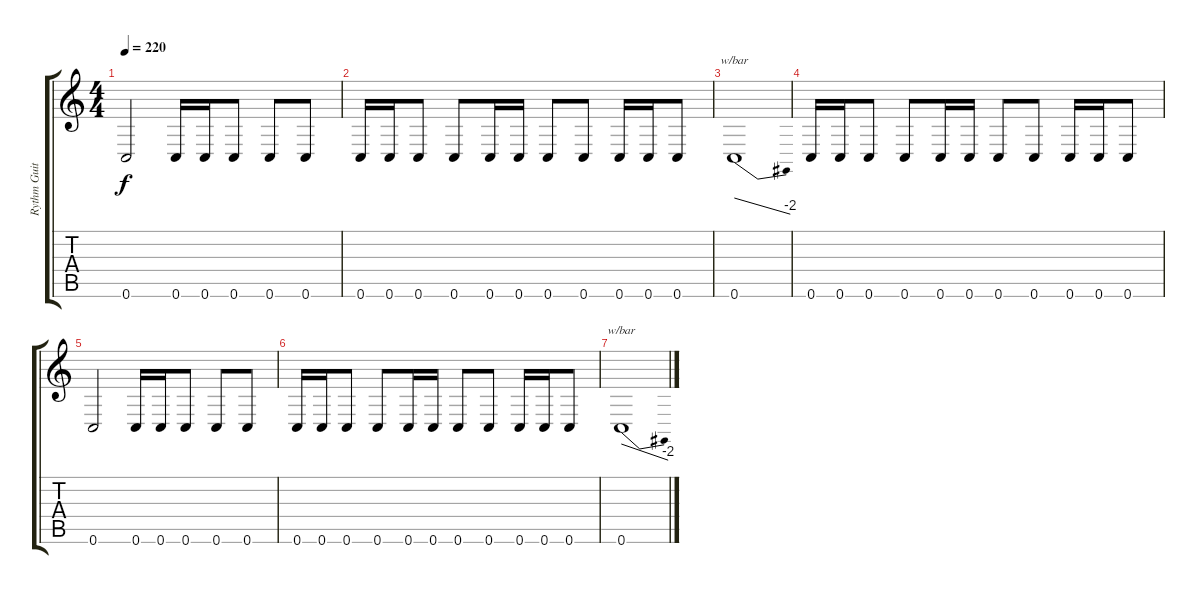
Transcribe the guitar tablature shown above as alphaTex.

\track ("Rythm Guitar #1" "Rythm Guit") {instrument distortionguitar}
\staff {score tabs}
\tuning (D4 A3 F3 C3 G2 C2) {hide}
\ts (4 4)
\tempo 220
\clef g2
\ks c
0.6.2{dy f} 0.6.16 0.6.16 0.6.8 0.6.8 0.6.8 |
0.6.16 0.6.16 0.6.8 0.6.8 0.6.16 0.6.16 0.6.8 0.6.8 0.6.16 0.6.16 0.6.8 |
0.6.1{tbe (dive default 0 0 60 -8)} |
0.6.16 0.6.16 0.6.8 0.6.8 0.6.16 0.6.16 0.6.8 0.6.8 0.6.16 0.6.16 0.6.8 |
0.6.2 0.6.16 0.6.16 0.6.8 0.6.8 0.6.8 |
0.6.16 0.6.16 0.6.8 0.6.8 0.6.16 0.6.16 0.6.8 0.6.8 0.6.16 0.6.16 0.6.8 |
0.6.1{tbe (dive default 0 0 60 -8)}
